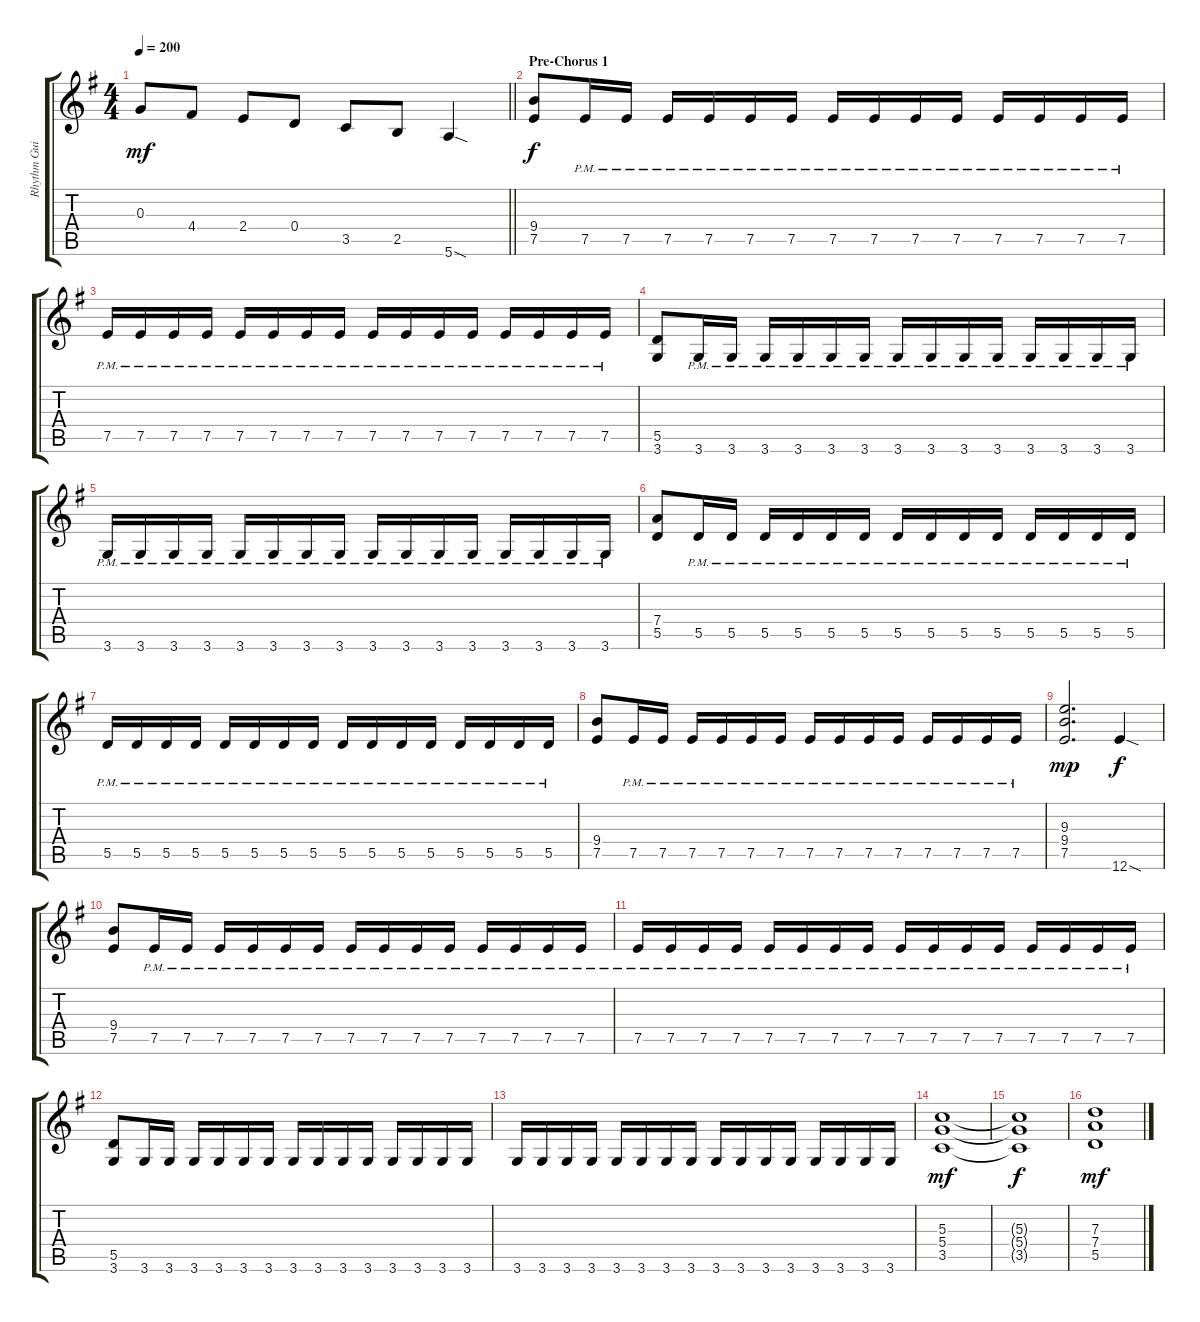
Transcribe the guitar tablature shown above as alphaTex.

\track ("Rhythm Guitar 2" "Rhythm Gui") {instrument distortionguitar}
\staff {score tabs}
\tuning (E4 B3 G3 D3 A2 E2) {hide}
\ts (4 4)
\tempo 200
\clef g2
\barLineRight lightlight
\ks g
0.3.8{dy mf} 4.4.8 2.4.8 0.4.8 3.5.8 2.5.8 5.6{sod}.4 |
\section ("" "Pre-Chorus 1")
(9.4 7.5).8{dy f} 7.5{pm}.16 7.5{pm}.16 7.5{pm}.16 7.5{pm}.16 7.5{pm}.16 7.5{pm}.16 7.5{pm}.16 7.5{pm}.16 7.5{pm}.16 7.5{pm}.16 7.5{pm}.16 7.5{pm}.16 7.5{pm}.16 7.5{pm}.16 |
7.5{pm}.16 7.5{pm}.16 7.5{pm}.16 7.5{pm}.16 7.5{pm}.16 7.5{pm}.16 7.5{pm}.16 7.5{pm}.16 7.5{pm}.16 7.5{pm}.16 7.5{pm}.16 7.5{pm}.16 7.5{pm}.16 7.5{pm}.16 7.5{pm}.16 7.5{pm}.16 |
(5.5 3.6).8 3.6{pm}.16 3.6{pm}.16 3.6{pm}.16 3.6{pm}.16 3.6{pm}.16 3.6{pm}.16 3.6{pm}.16 3.6{pm}.16 3.6{pm}.16 3.6{pm}.16 3.6{pm}.16 3.6{pm}.16 3.6{pm}.16 3.6{pm}.16 |
3.6{pm}.16 3.6{pm}.16 3.6{pm}.16 3.6{pm}.16 3.6{pm}.16 3.6{pm}.16 3.6{pm}.16 3.6{pm}.16 3.6{pm}.16 3.6{pm}.16 3.6{pm}.16 3.6{pm}.16 3.6{pm}.16 3.6{pm}.16 3.6{pm}.16 3.6{pm}.16 |
(7.4 5.5).8 5.5{pm}.16 5.5{pm}.16 5.5{pm}.16 5.5{pm}.16 5.5{pm}.16 5.5{pm}.16 5.5{pm}.16 5.5{pm}.16 5.5{pm}.16 5.5{pm}.16 5.5{pm}.16 5.5{pm}.16 5.5{pm}.16 5.5{pm}.16 |
5.5{pm}.16 5.5{pm}.16 5.5{pm}.16 5.5{pm}.16 5.5{pm}.16 5.5{pm}.16 5.5{pm}.16 5.5{pm}.16 5.5{pm}.16 5.5{pm}.16 5.5{pm}.16 5.5{pm}.16 5.5{pm}.16 5.5{pm}.16 5.5{pm}.16 5.5{pm}.16 |
(9.4 7.5).8 7.5{pm}.16 7.5{pm}.16 7.5{pm}.16 7.5{pm}.16 7.5{pm}.16 7.5{pm}.16 7.5{pm}.16 7.5{pm}.16 7.5{pm}.16 7.5{pm}.16 7.5{pm}.16 7.5{pm}.16 7.5{pm}.16 7.5{pm}.16 |
(9.3 9.4 7.5).2{d dy mp} 12.6{sod}.4{dy f} |
(9.4 7.5).8 7.5{pm}.16 7.5{pm}.16 7.5{pm}.16 7.5{pm}.16 7.5{pm}.16 7.5{pm}.16 7.5{pm}.16 7.5{pm}.16 7.5{pm}.16 7.5{pm}.16 7.5{pm}.16 7.5{pm}.16 7.5{pm}.16 7.5{pm}.16 |
7.5{pm}.16 7.5{pm}.16 7.5{pm}.16 7.5{pm}.16 7.5{pm}.16 7.5{pm}.16 7.5{pm}.16 7.5{pm}.16 7.5{pm}.16 7.5{pm}.16 7.5{pm}.16 7.5{pm}.16 7.5{pm}.16 7.5{pm}.16 7.5{pm}.16 7.5{pm}.16 |
(5.5 3.6).8 3.6.16 3.6.16 3.6.16 3.6.16 3.6.16 3.6.16 3.6.16 3.6.16 3.6.16 3.6.16 3.6.16 3.6.16 3.6.16 3.6.16 |
3.6.16 3.6.16 3.6.16 3.6.16 3.6.16 3.6.16 3.6.16 3.6.16 3.6.16 3.6.16 3.6.16 3.6.16 3.6.16 3.6.16 3.6.16 3.6.16 |
(5.3 5.4 3.5).1{dy mf} |
(5.3{t} 5.4{t} 3.5{t}).1{dy f} |
(7.3 7.4 5.5).1{dy mf}
